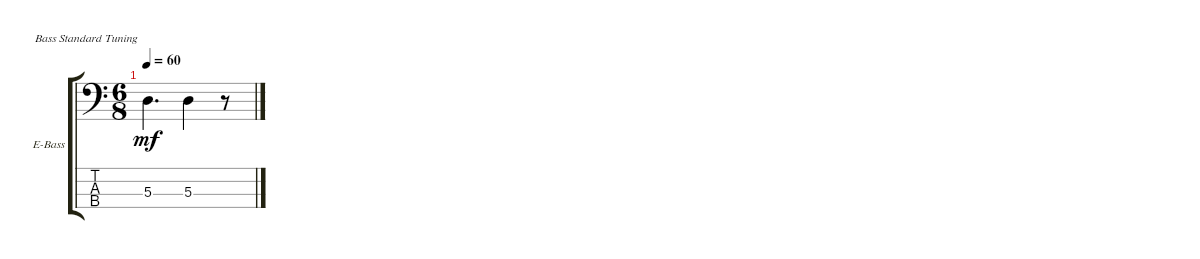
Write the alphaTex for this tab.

\defaultSystemsLayout 4
\bracketExtendMode groupsimilarinstruments
\firstSystemTrackNameOrientation horizontal
\otherSystemsTrackNameOrientation horizontal
\track ("Electric Bass" "E-Bass") {instrument electricbassfinger}
\staff {score tabs}
\tuning (G2 D2 A1 E1)
\ts (6 8)
\tempo 60
\clef f4
\ks c
5.3.4{d dy mf} 5.3.4 r.8
